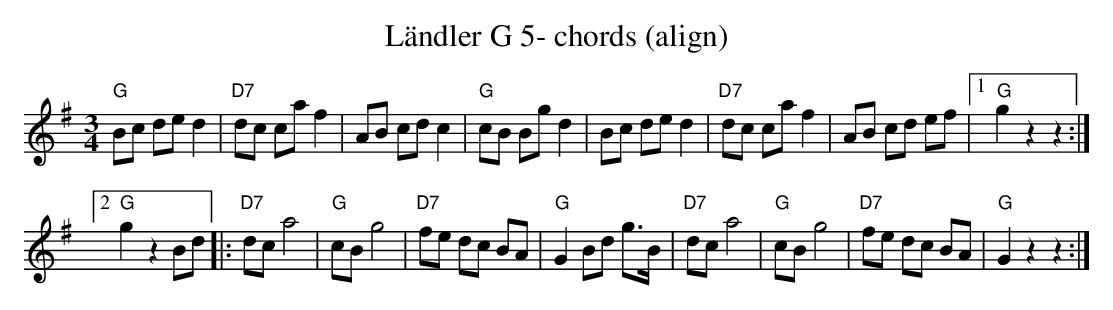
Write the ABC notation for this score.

X:1
T:L\"andler G 5- chords (align)
M:3/4
L:1/8
K:Gmaj%%MIDI gchordon
"G"Bc ded2 | "D7"dc caf2 | AB cdc2 | "G"cB Bgd2 | Bc ded2 | "D7"dc caf2 | AB cd ef |1 "G"g2z2z2 :|2
 "G"g2z2Bd |: "D7"dca4 | "G"cBg4 | "D7"fe dc BA | "G"G2Bd g>B | "D7"dca4 | "G"cB g4 | "D7"fe dc BA | "G"G2z2z2 :|
